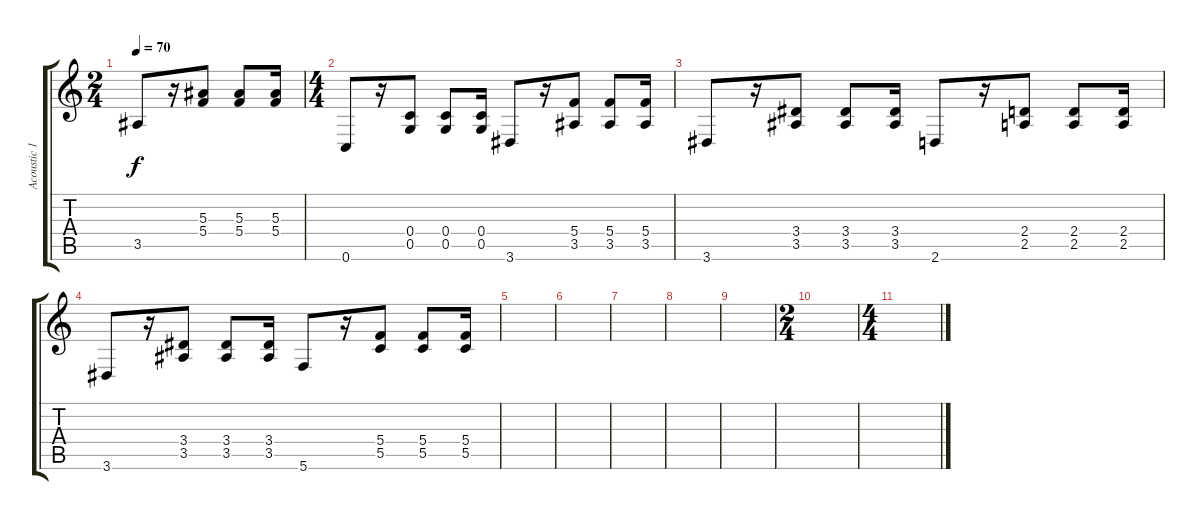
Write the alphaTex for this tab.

\track ("Acoustic 1" "Acoustic 1") {instrument acousticguitarsteel}
\staff {score tabs}
\tuning (D4 A3 F3 C3 G2 C2) {hide}
\ts (2 4)
\tempo 70
\clef g2
\ks c
3.5.8{dy f} r.16 (5.3 5.4).8 (5.3 5.4).8 (5.3 5.4).16 |
\ts (4 4)
0.6.8 r.16 (0.4 0.5).8 (0.4 0.5).8 (0.4 0.5).16 3.6.8 r.16 (5.4 3.5).8 (5.4 3.5).8 (5.4 3.5).16 |
3.6.8 r.16 (3.4 3.5).8 (3.4 3.5).8 (3.4 3.5).16 2.6.8 r.16 (2.4 2.5).8 (2.4 2.5).8 (2.4 2.5).16 |
3.6.8 r.16 (3.4 3.5).8 (3.4 3.5).8 (3.4 3.5).16 5.6.8 r.16 (5.4 5.5).8 (5.4 5.5).8 (5.4 5.5).16 |
|
|
|
|
|
\ts (2 4)
|
\ts (4 4)
